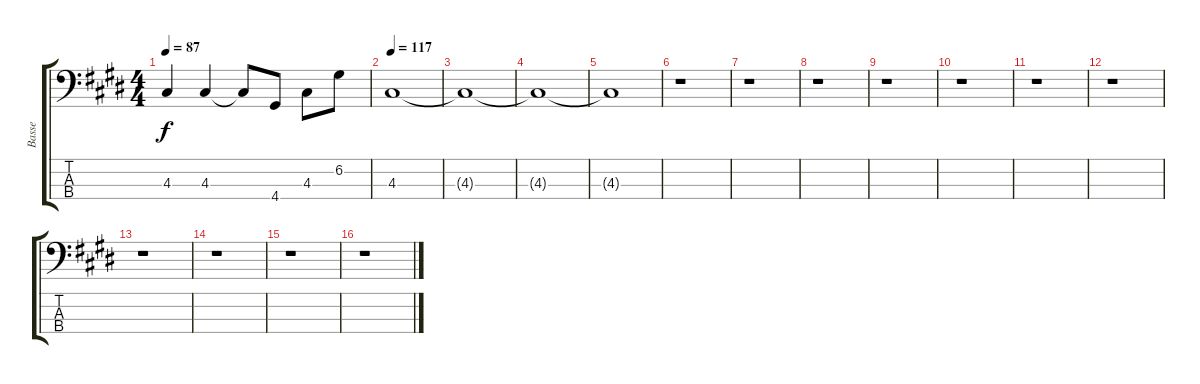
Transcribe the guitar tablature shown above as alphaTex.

\track ("Basse" "Basse") {instrument electricbasspick}
\staff {score tabs}
\tuning (G2 D2 A1 E1) {hide}
\ts (4 4)
\tempo 87
\clef f4
\ks e
4.3.4{dy f} 4.3.4 4.3{t}.8 4.4.8 4.3.8 6.2.8 |
\tempo 117
4.3.1 |
4.3{t}.1 |
4.3{t}.1 |
4.3{t}.1 |
r.1 |
r.1 |
r.1 |
r.1 |
r.1 |
r.1 |
r.1 |
r.1 |
r.1 |
r.1 |
r.1
